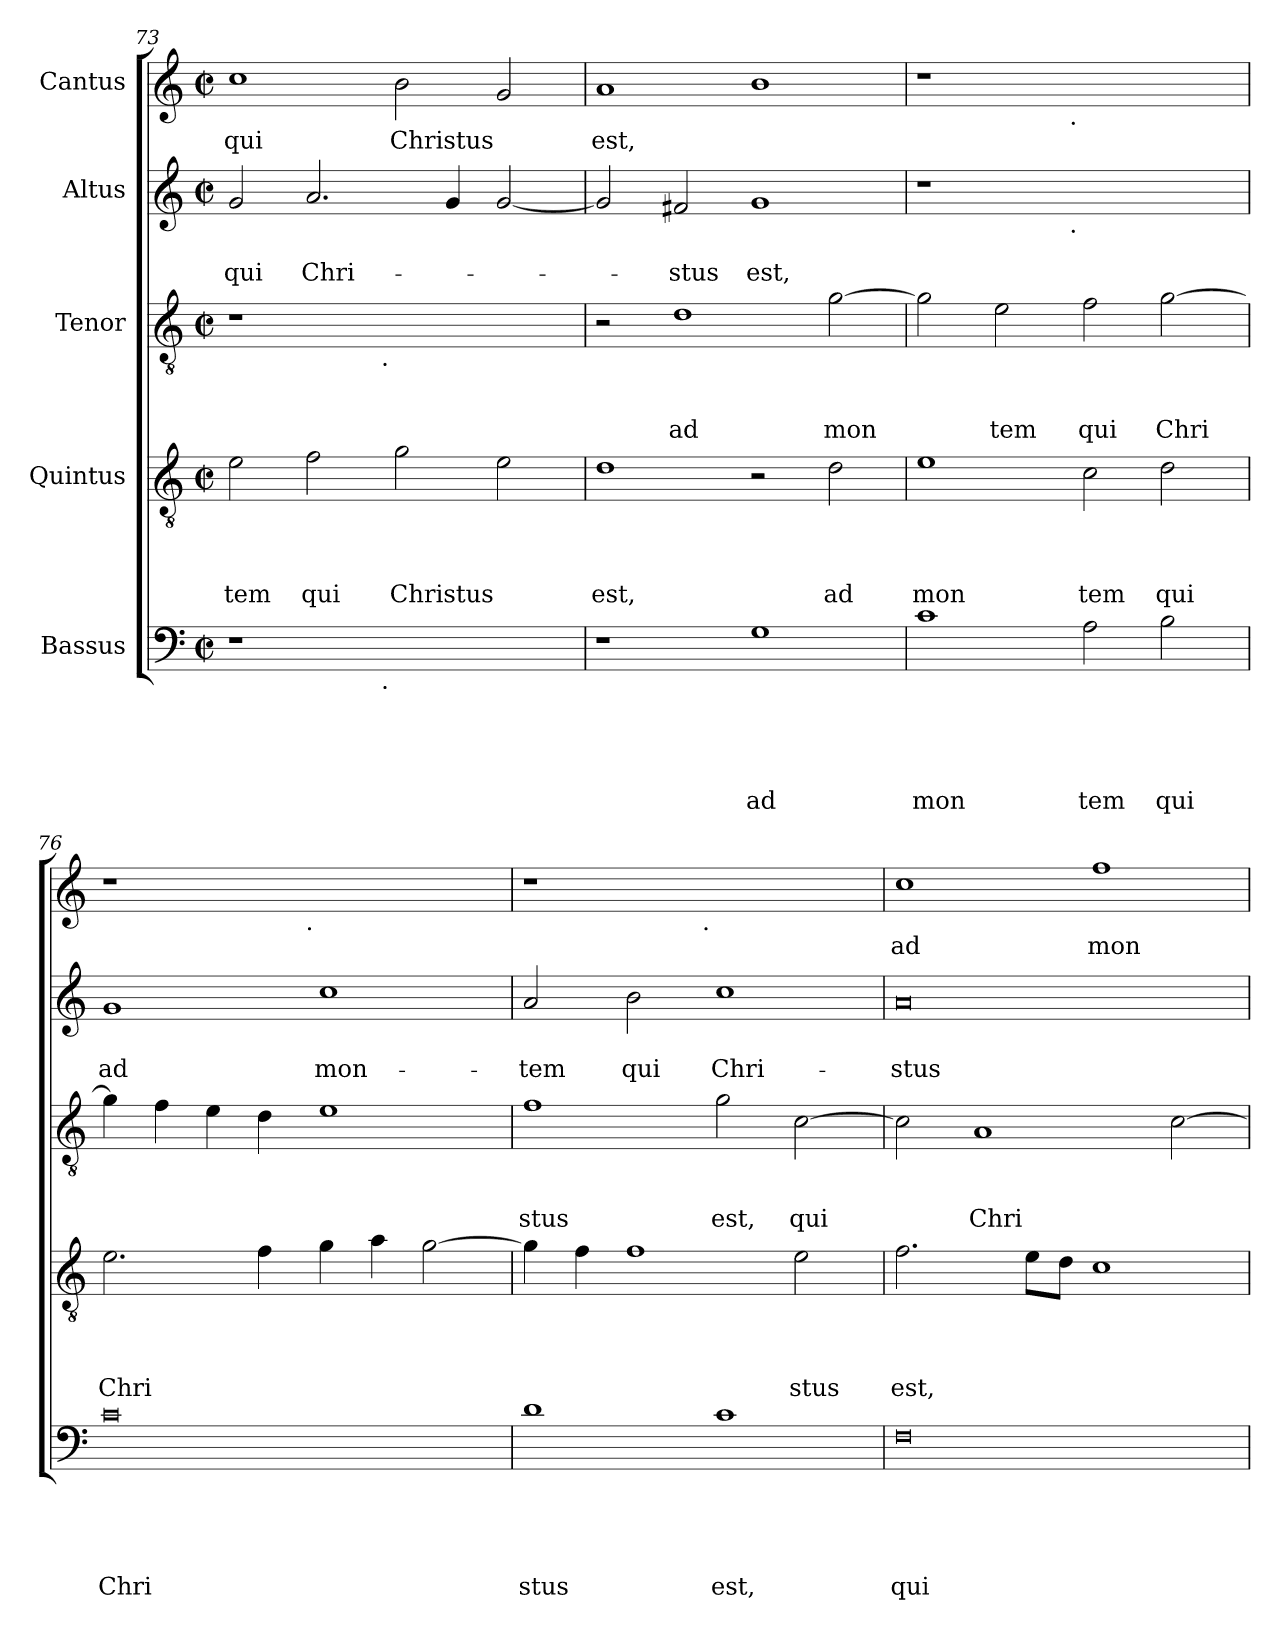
**kern	**text	**text	**text	**text	**text	**kern	**text	**text	**text	**text	**kern	**text	**text	**text	**kern	**text	**text	**kern	**text
*part5	*part5	*part5	*part5	*part5	*part5	*part4	*part4	*part4	*part4	*part4	*part3	*part3	*part3	*part3	*part2	*part2	*part2	*part1	*part1
*staff5	*staff5	*staff5	*staff5	*staff5	*staff5	*staff4	*staff4	*staff4	*staff4	*staff4	*staff3	*staff3	*staff3	*staff3	*staff2	*staff2	*staff2	*staff1	*staff1
*I"Bassus	*	*	*	*	*	*I"Quintus	*	*	*	*	*I"Tenor	*	*	*	*I"Altus	*	*	*I"Cantus	*
*clefF4	*	*	*	*	*	*clefGv2	*	*	*	*	*clefGv2	*	*	*	*clefG2	*	*	*clefG2	*
*k[]	*	*	*	*	*	*k[]	*	*	*	*	*k[]	*	*	*	*k[]	*	*	*k[]	*
*C:	*	*	*	*	*	*C:	*	*	*	*	*C:	*	*	*	*C:	*	*	*C:	*
*M2/2	*	*	*	*	*	*M2/2	*	*	*	*	*M2/2	*	*	*	*M2/2	*	*	*M2/2	*
*met(c|)	*	*	*	*	*	*met(c|)	*	*	*	*	*met(c|)	*	*	*	*met(c|)	*	*	*met(c|)	*
=73	=73	=73	=73	=73	=73	=73	=73	=73	=73	=73	=73	=73	=73	=73	=73	=73	=73	=73	=73
!	!	!	!	!	!	!	!	!	!	!LO:LY:b	!	!	!	!	!	!	!LO:LY:b	!	!LO:LY:b
*^	*	*	*	*	*	*	*	*	*	*	*^	*	*	*	*	*	*	*	*
1r	2ryy	.	.	.	.	.	2e\	.	.	.	tem	1r	2ryy	.	.	.	2g/	.	qui	1cc	qui
!	!	!	!	!	!	!	!	!	!	!	!LO:LY:b	!	!	!	!	!	!	!	!LO:LY:b	!	!
.	4...ryy	.	.	.	.	.	2f\	.	.	.	qui	.	4...ryy	.	.	.	2.a/	.	Chri-	.	.
!	!	!	!	!	!	!	!	!	!	!	!	!	!LO:TX:b:t=.	!	!	!	!	!	!	!	!
!	!LO:TX:b:t=.	!	!	!	!	!	!	!	!	!	!	!	!	!	!	!	!	!	!	!	!
.	1ryy	.	.	.	.	.	.	.	.	.	.	.	1ryy	.	.	.	.	.	.	.	.
!	!	!	!	!	!	!	!	!	!	!	!LO:LY:b	!	!	!	!	!	!	!	!	!	!LO:LY:b
1ryy	.	.	.	.	.	.	2g\	.	.	.	Christus	1ryy	.	.	.	.	.	.	.	2b\	Christus
.	.	.	.	.	.	.	.	.	.	.	.	.	.	.	.	.	4g/	.	.	.	.
.	.	.	.	.	.	.	2e\	.	.	.	.	.	.	.	.	.	[<2g/	.	.	2g/	.
.	32ryy	.	.	.	.	.	.	.	.	.	.	.	32ryy	.	.	.	.	.	.	.	.
=74	=74	=74	=74	=74	=74	=74	=74	=74	=74	=74	=74	=74	=74	=74	=74	=74	=74	=74	=74	=74	=74
!	!	!	!	!	!	!	!	!	!	!	!LO:LY:b	!	!	!	!	!	!	!	!	!	!LO:LY:b
*v	*v	*	*	*	*	*	*	*	*	*	*	*v	*v	*	*	*	*	*	*	*	*
1r	.	.	.	.	.	1d	.	.	.	est,	2r	.	.	.	2g/]	.	.	1a	est,
!	!	!	!	!	!	!	!	!	!	!	!	!	!	!LO:LY:b	!	!	!LO:LY:b	!	!
.	.	.	.	.	.	.	.	.	.	.	1d	.	.	ad	2f#/	.	-stus	.	.
!	!	!	!	!	!LO:LY:b	!	!	!	!	!	!	!	!	!	!	!	!LO:LY:b	!	!
1G	.	.	.	.	ad	2r	.	.	.	.	.	.	.	.	1g	.	est,	1b	.
!	!	!	!	!	!	!	!	!	!	!LO:LY:b	!	!	!	!LO:LY:b	!	!	!	!	!
.	.	.	.	.	.	2d\	.	.	.	ad	[>2g\	.	.	mon	.	.	.	.	.
=75	=75	=75	=75	=75	=75	=75	=75	=75	=75	=75	=75	=75	=75	=75	=75	=75	=75	=75	=75
!	!	!	!	!	!LO:LY:b	!	!	!	!	!LO:LY:b	!	!	!	!	!	!	!	!	!
*	*	*	*	*	*	*	*	*	*	*	*	*	*	*	*^	*	*	*^	*
1c	.	.	.	.	mon	1e	.	.	.	mon	2g\]	.	.	.	1r	2ryy	.	.	1r	2ryy	.
!	!	!	!	!	!	!	!	!	!	!	!	!	!	!LO:LY:b	!	!	!	!	!	!	!
.	.	.	.	.	.	.	.	.	.	.	2e\	.	.	tem	.	4...ryy	.	.	.	4...ryy	.
!	!	!	!	!	!	!	!	!	!	!	!	!	!	!	!	!	!	!	!	!LO:TX:b:t=.	!
!	!	!	!	!	!	!	!	!	!	!	!	!	!	!	!	!LO:TX:b:t=.	!	!	!	!	!
.	.	.	.	.	.	.	.	.	.	.	.	.	.	.	.	1ryy	.	.	.	1ryy	.
!	!	!	!	!	!LO:LY:b	!	!	!	!	!LO:LY:b	!	!	!	!LO:LY:b	!	!	!	!	!	!	!
2A\	.	.	.	.	tem	2c\	.	.	.	tem	2f\	.	.	qui	1ryy	.	.	.	1ryy	.	.
!	!	!	!	!	!LO:LY:b	!	!	!	!	!LO:LY:b	!	!	!	!LO:LY:b	!	!	!	!	!	!	!
2B\	.	.	.	.	qui	2d\	.	.	.	qui	[>2g\	.	.	Chri	.	.	.	.	.	.	.
.	.	.	.	.	.	.	.	.	.	.	.	.	.	.	.	32ryy	.	.	.	32ryy	.
=76	=76	=76	=76	=76	=76	=76	=76	=76	=76	=76	=76	=76	=76	=76	=76	=76	=76	=76	=76	=76	=76
!	!	!	!	!	!LO:LY:b	!	!	!	!	!LO:LY:b	!	!	!	!	!	!	!	!LO:LY:b	!	!	!
*	*	*	*	*	*	*	*	*	*	*	*	*	*	*	*v	*v	*	*	*	*	*
0c	.	.	.	.	Chri	2.e\	.	.	.	Chri	4g\]	.	.	.	1g	.	ad	1r	2ryy	.
.	.	.	.	.	.	.	.	.	.	.	4f\	.	.	.	.	.	.	.	.	.
.	.	.	.	.	.	.	.	.	.	.	4e\	.	.	.	.	.	.	.	4...ryy	.
.	.	.	.	.	.	4f\	.	.	.	.	4d\	.	.	.	.	.	.	.	.	.
!	!	!	!	!	!	!	!	!	!	!	!	!	!	!	!	!	!	!	!LO:TX:b:t=.	!
.	.	.	.	.	.	.	.	.	.	.	.	.	.	.	.	.	.	.	1ryy	.
!	!	!	!	!	!	!	!	!	!	!	!	!	!	!	!	!	!LO:LY:b	!	!	!
.	.	.	.	.	.	4g\	.	.	.	.	1e	.	.	.	1cc	.	mon-	1ryy	.	.
.	.	.	.	.	.	4a\	.	.	.	.	.	.	.	.	.	.	.	.	.	.
.	.	.	.	.	.	[>2g\	.	.	.	.	.	.	.	.	.	.	.	.	.	.
.	.	.	.	.	.	.	.	.	.	.	.	.	.	.	.	.	.	.	32ryy	.
=77	=77	=77	=77	=77	=77	=77	=77	=77	=77	=77	=77	=77	=77	=77	=77	=77	=77	=77	=77	=77
!	!	!	!	!	!LO:LY:b	!	!	!	!	!	!	!	!	!LO:LY:b	!	!	!LO:LY:b	!	!	!
1d	.	.	.	.	stus	4g\]	.	.	.	.	1f	.	.	stus	2a/	.	-tem	1r	2ryy	.
.	.	.	.	.	.	4f\	.	.	.	.	.	.	.	.	.	.	.	.	.	.
!	!	!	!	!	!	!	!	!	!	!	!	!	!	!	!	!	!LO:LY:b	!	!	!
.	.	.	.	.	.	1f	.	.	.	.	.	.	.	.	2b\	.	qui	.	4...ryy	.
!	!	!	!	!	!	!	!	!	!	!	!	!	!	!	!	!	!	!	!LO:TX:b:t=.	!
.	.	.	.	.	.	.	.	.	.	.	.	.	.	.	.	.	.	.	1ryy	.
!	!	!	!	!	!LO:LY:b	!	!	!	!	!	!	!	!	!LO:LY:b	!	!	!LO:LY:b	!	!	!
1c	.	.	.	.	est,	.	.	.	.	.	2g\	.	.	est,	1cc	.	Chri-	1ryy	.	.
!	!	!	!	!	!	!	!	!	!	!LO:LY:b	!	!	!	!LO:LY:b	!	!	!	!	!	!
.	.	.	.	.	.	2e\	.	.	.	stus	[>2c\	.	.	qui	.	.	.	.	.	.
.	.	.	.	.	.	.	.	.	.	.	.	.	.	.	.	.	.	.	32ryy	.
=78	=78	=78	=78	=78	=78	=78	=78	=78	=78	=78	=78	=78	=78	=78	=78	=78	=78	=78	=78	=78
!	!	!	!	!	!LO:LY:b	!	!	!	!	!LO:LY:b	!	!	!	!	!	!	!LO:LY:b	!	!	!LO:LY:b
*	*	*	*	*	*	*	*	*	*	*	*	*	*	*	*	*	*	*v	*v	*
0F	.	.	.	.	qui	2.f\	.	.	.	est,	2c\]	.	.	.	0a	.	-stus	1cc	ad
!	!	!	!	!	!	!	!	!	!	!	!	!	!	!LO:LY:b	!	!	!	!	!
.	.	.	.	.	.	.	.	.	.	.	1A	.	.	Chri	.	.	.	.	.
.	.	.	.	.	.	8e\L	.	.	.	.	.	.	.	.	.	.	.	.	.
.	.	.	.	.	.	8d\J	.	.	.	.	.	.	.	.	.	.	.	.	.
!	!	!	!	!	!	!	!	!	!	!	!	!	!	!	!	!	!	!	!LO:LY:b
.	.	.	.	.	.	1c	.	.	.	.	.	.	.	.	.	.	.	1ff	mon-
.	.	.	.	.	.	.	.	.	.	.	[<2c\	.	.	.	.	.	.	.	.
=	=	=	=	=	=	=	=	=	=	=	=	=	=	=	=	=	=	=	=
*-	*-	*-	*-	*-	*-	*-	*-	*-	*-	*-	*-	*-	*-	*-	*-	*-	*-	*-	*-
